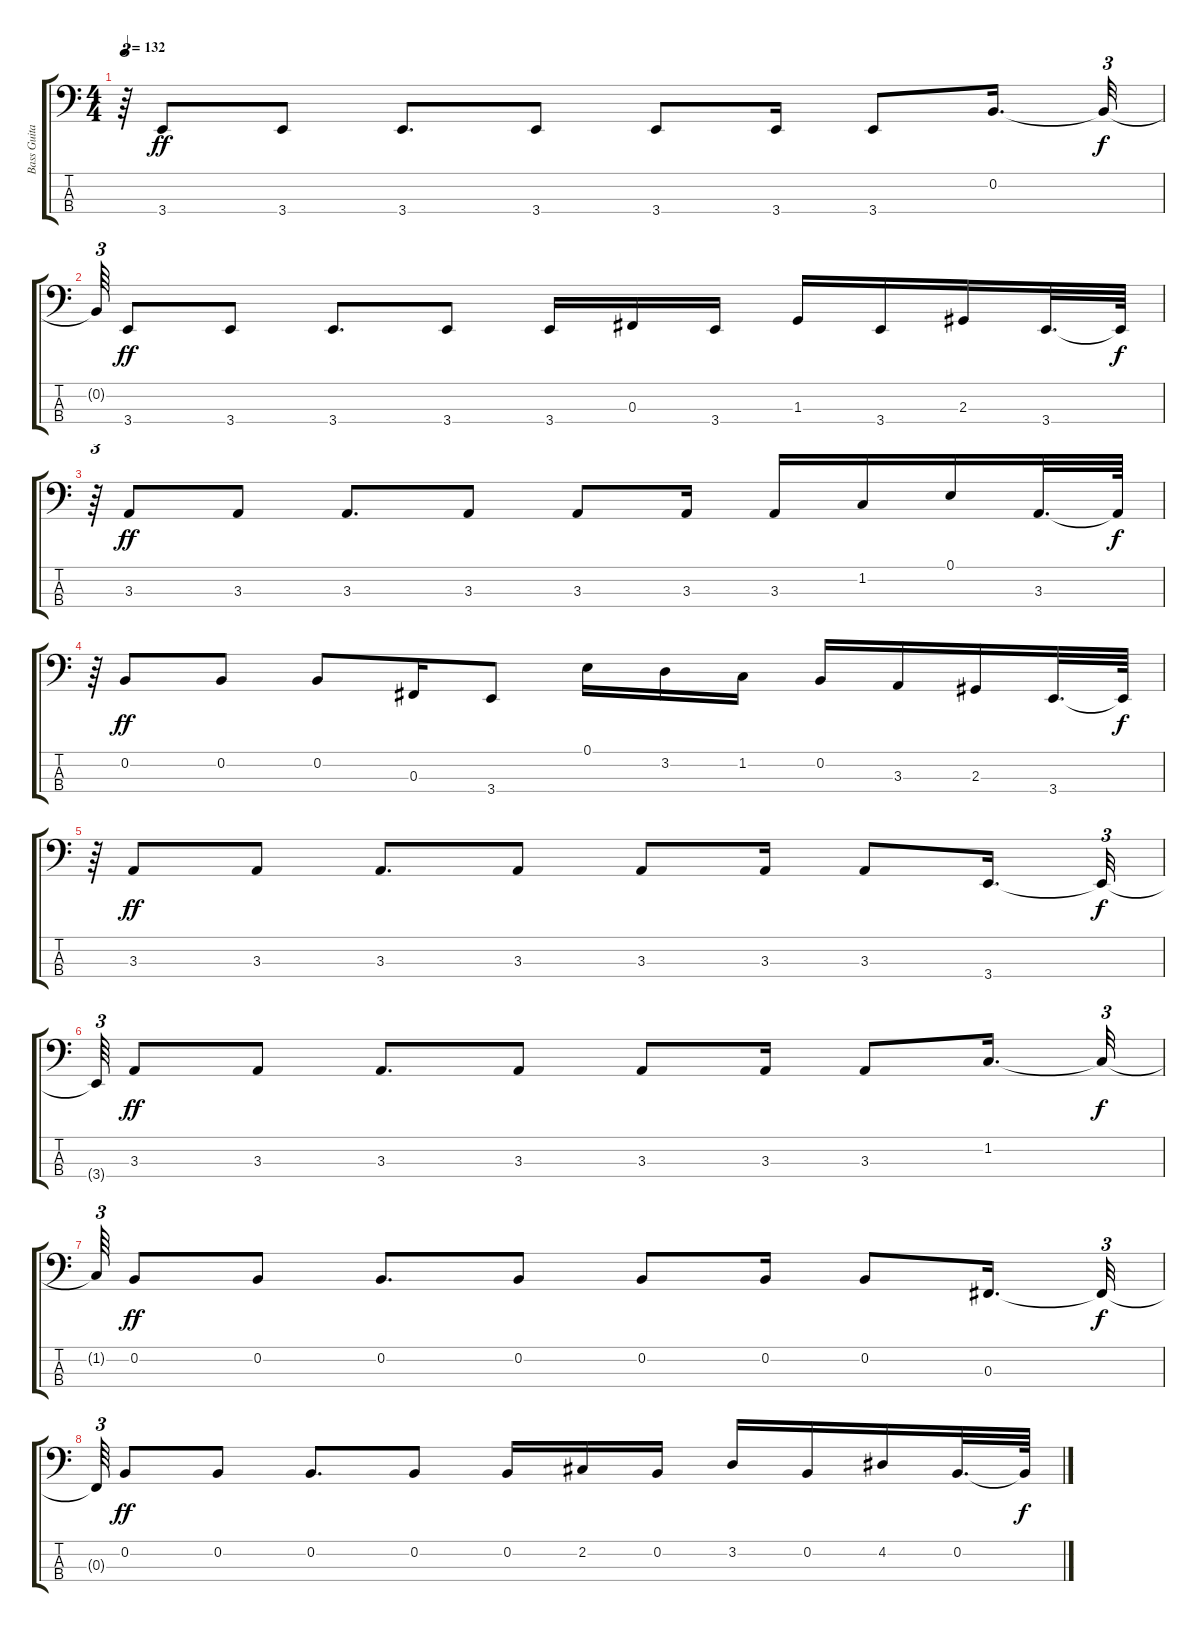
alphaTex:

\track ("Bass Guitar" "Bass Guita") {instrument electricbasspick}
\staff {score tabs}
\tuning (E2 B1 Gb1 Db1) {hide}
\ts (4 4)
\tempo 132
\clef f4
\ks c
r.64{tu (3 2) dy f} 3.4.8{dy ff} 3.4.8 3.4.8{d} 3.4.8 3.4.8 3.4.16 3.4.8 0.2.16{d} 0.2{t}.32{tu (3 2) dy f} |
0.2{t}.64{tu (3 2)} 3.4.8{dy ff} 3.4.8 3.4.8{d} 3.4.8 3.4.16 0.3.16 3.4.16 1.3.16 3.4.16 2.3.16 3.4.32{d} 3.4{t}.64{dy f} |
r.64{tu (3 2)} 3.3.8{dy ff} 3.3.8 3.3.8{d} 3.3.8 3.3.8 3.3.16 3.3.16 1.2.16 0.1.16 3.3.32{d} 3.3{t}.64{dy f} |
r.64{tu (3 2)} 0.2.8{dy ff} 0.2.8 0.2.8 0.3.16 3.4.8 0.1.16 3.2.16 1.2.16 0.2.16 3.3.16 2.3.16 3.4.32{d} 3.4{t}.64{dy f} |
r.64{tu (3 2)} 3.3.8{dy ff} 3.3.8 3.3.8{d} 3.3.8 3.3.8 3.3.16 3.3.8 3.4.16{d} 3.4{t}.32{tu (3 2) dy f} |
3.4{t}.64{tu (3 2)} 3.3.8{dy ff} 3.3.8 3.3.8{d} 3.3.8 3.3.8 3.3.16 3.3.8 1.2.16{d} 1.2{t}.32{tu (3 2) dy f} |
1.2{t}.64{tu (3 2)} 0.2.8{dy ff} 0.2.8 0.2.8{d} 0.2.8 0.2.8 0.2.16 0.2.8 0.3.16{d} 0.3{t}.32{tu (3 2) dy f} |
0.3{t}.64{tu (3 2)} 0.2.8{dy ff} 0.2.8 0.2.8{d} 0.2.8 0.2.16 2.2.16 0.2.16 3.2.16 0.2.16 4.2.16 0.2.32{d} 0.2{t}.64{dy f}
